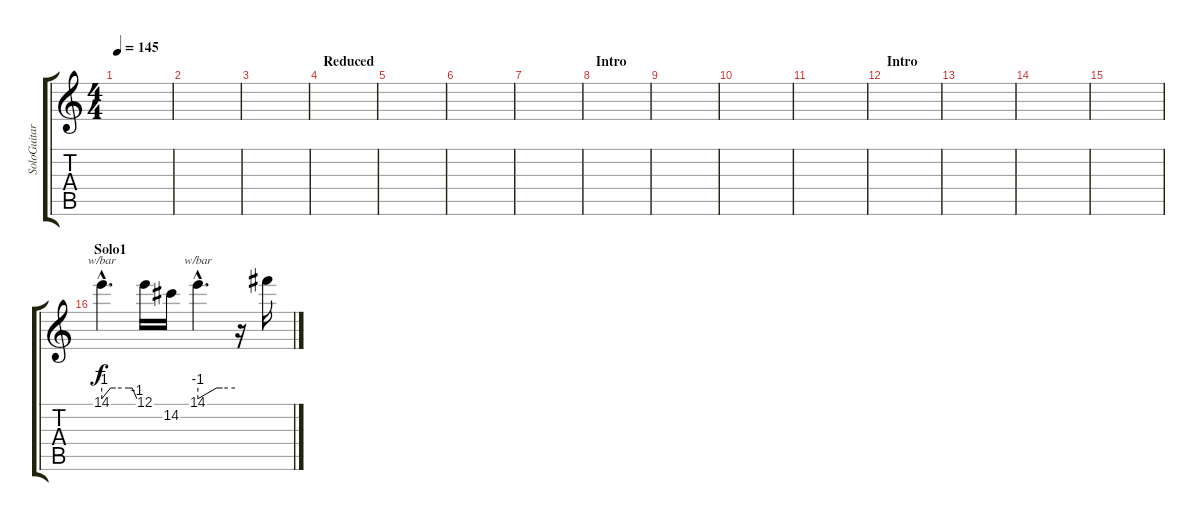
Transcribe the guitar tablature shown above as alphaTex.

\track ("SoloGuitar" "SoloGuitar") {instrument overdrivenguitar}
\staff {score tabs}
\tuning (E4 B3 G3 D3 A2 E2) {hide}
\ts (4 4)
\tempo 145
\clef g2
\ks c
|
|
|
\section ("" "Reduced")
|
|
|
|
\section ("" "Intro")
|
|
|
|
\section ("" "Intro")
|
|
|
|
\section ("" "Solo1")
14.1{hac}.4{d tbe (custom default 0 -4 15 0 24 0 46 0 52 0 60 -4)} 12.1.16 14.2.16 14.1{hac}.4{d tbe (custom default 0 -4 30 0 40 0 60 0)} r.16 14.1{t}.16
